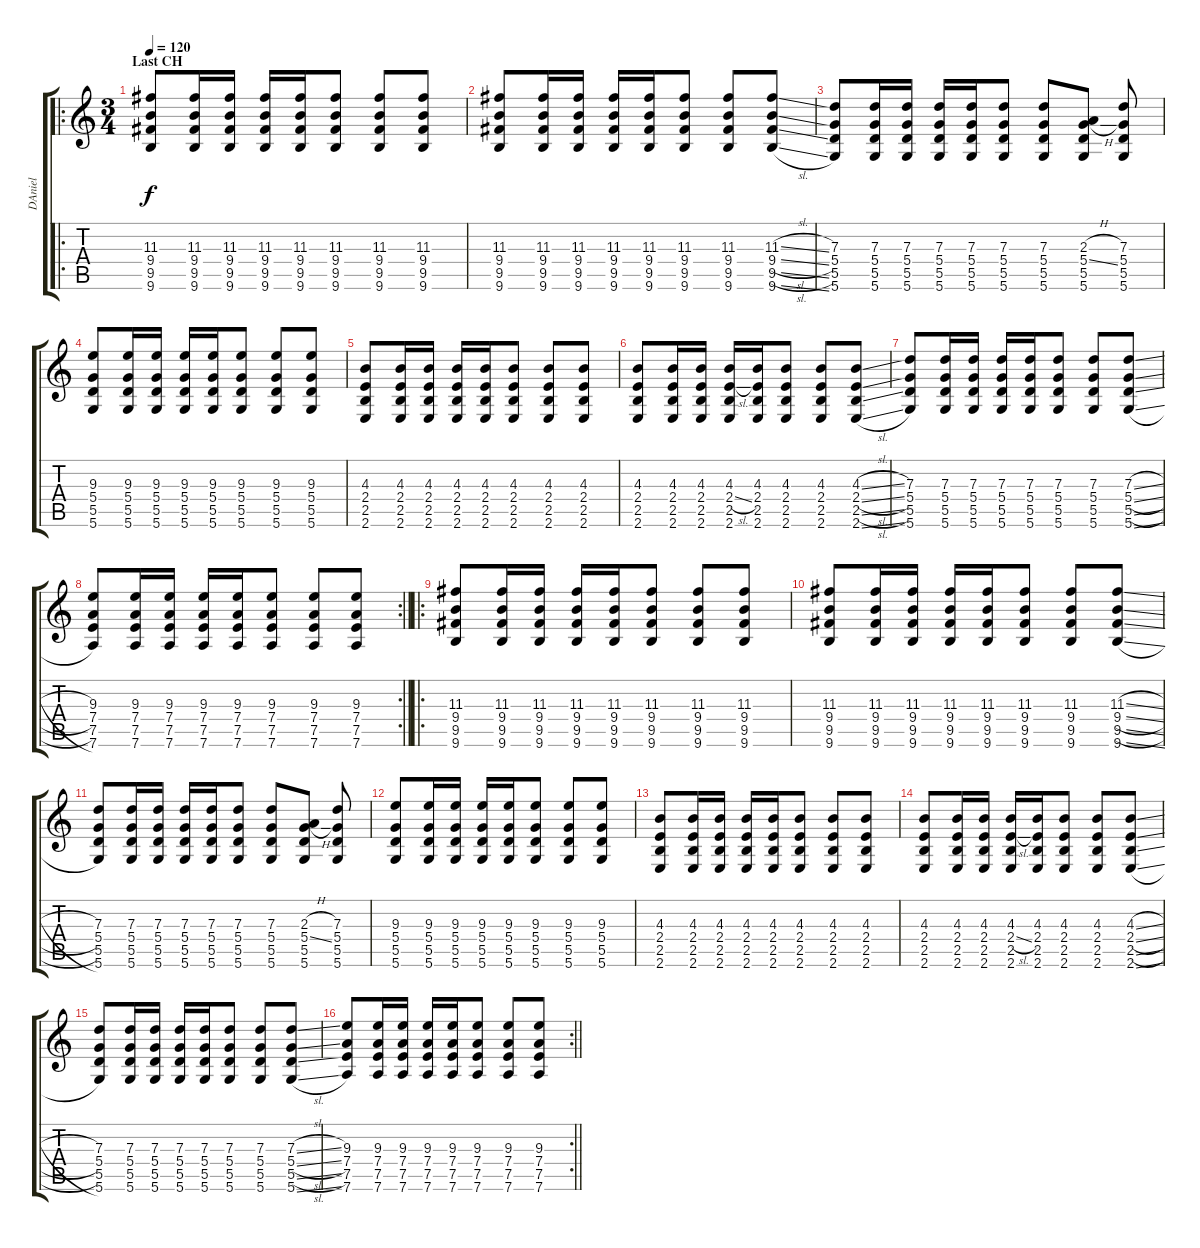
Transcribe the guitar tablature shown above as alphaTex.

\track ("DAniel" "DAniel") {instrument distortionguitar}
\staff {score tabs}
\tuning (E4 B3 G3 D3 A2 D2) {hide}
\ro
\ts (3 4)
\section ("" "Last CH")
\tempo 120
\clef g2
\ks c
(11.3 9.4 9.5 9.6).8{dy f} (11.3 9.4 9.5 9.6).16 (11.3 9.4 9.5 9.6).16 (11.3 9.4 9.5 9.6).16 (11.3 9.4 9.5 9.6).16 (11.3 9.4 9.5 9.6).8 (11.3 9.4 9.5 9.6).8 (11.3 9.4 9.5 9.6).8 |
(11.3 9.4 9.5 9.6).8 (11.3 9.4 9.5 9.6).16 (11.3 9.4 9.5 9.6).16 (11.3 9.4 9.5 9.6).16 (11.3 9.4 9.5 9.6).16 (11.3 9.4 9.5 9.6).8 (11.3 9.4 9.5 9.6).8 (11.3{sl} 9.4{sl} 9.5{sl} 9.6{sl}).8 |
(7.3 5.4 5.5 5.6).8 (7.3 5.4 5.5 5.6).16 (7.3 5.4 5.5 5.6).16 (7.3 5.4 5.5 5.6).16 (7.3 5.4 5.5 5.6).16 (7.3 5.4 5.5 5.6).8 (7.3 5.4 5.5 5.6).8 (2.3{h} 5.4{sl} 5.5 5.6).8 (7.3 5.4 5.5 5.6).8 |
(9.3 5.4 5.5 5.6).8 (9.3 5.4 5.5 5.6).16 (9.3 5.4 5.5 5.6).16 (9.3 5.4 5.5 5.6).16 (9.3 5.4 5.5 5.6).16 (9.3 5.4 5.5 5.6).8 (9.3 5.4 5.5 5.6).8 (9.3 5.4 5.5 5.6).8 |
(4.3 2.4 2.5 2.6).8 (4.3 2.4 2.5 2.6).16 (4.3 2.4 2.5 2.6).16 (4.3 2.4 2.5 2.6).16 (4.3 2.4 2.5 2.6).16 (4.3 2.4 2.5 2.6).8 (4.3 2.4 2.5 2.6).8 (4.3 2.4 2.5 2.6).8 |
(4.3 2.4 2.5 2.6).8 (4.3 2.4 2.5 2.6).16 (4.3 2.4 2.5 2.6).16 (4.3 2.4{sl} 2.5 2.6).16 (4.3 2.4 2.5 2.6).16 (4.3 2.4 2.5 2.6).8 (4.3 2.4 2.5 2.6).8 (4.3{sl} 2.4{sl} 2.5{sl} 2.6{sl}).8 |
(7.3 5.4 5.5 5.6).8 (7.3 5.4 5.5 5.6).16 (7.3 5.4 5.5 5.6).16 (7.3 5.4 5.5 5.6).16 (7.3 5.4 5.5 5.6).16 (7.3 5.4 5.5 5.6).8 (7.3 5.4 5.5 5.6).8 (7.3{sl} 5.4{sl} 5.5{sl} 5.6{sl}).8 |
\rc 2
\barLineRight lightlight
(9.3 7.4 7.5 7.6).8 (9.3 7.4 7.5 7.6).16 (9.3 7.4 7.5 7.6).16 (9.3 7.4 7.5 7.6).16 (9.3 7.4 7.5 7.6).16 (9.3 7.4 7.5 7.6).8 (9.3 7.4 7.5 7.6).8 (9.3 7.4 7.5 7.6).8 |
\ro
(11.3 9.4 9.5 9.6).8 (11.3 9.4 9.5 9.6).16 (11.3 9.4 9.5 9.6).16 (11.3 9.4 9.5 9.6).16 (11.3 9.4 9.5 9.6).16 (11.3 9.4 9.5 9.6).8 (11.3 9.4 9.5 9.6).8 (11.3 9.4 9.5 9.6).8 |
(11.3 9.4 9.5 9.6).8 (11.3 9.4 9.5 9.6).16 (11.3 9.4 9.5 9.6).16 (11.3 9.4 9.5 9.6).16 (11.3 9.4 9.5 9.6).16 (11.3 9.4 9.5 9.6).8 (11.3 9.4 9.5 9.6).8 (11.3{sl} 9.4{sl} 9.5{sl} 9.6{sl}).8 |
(7.3 5.4 5.5 5.6).8 (7.3 5.4 5.5 5.6).16 (7.3 5.4 5.5 5.6).16 (7.3 5.4 5.5 5.6).16 (7.3 5.4 5.5 5.6).16 (7.3 5.4 5.5 5.6).8 (7.3 5.4 5.5 5.6).8 (2.3{h} 5.4{sl} 5.5 5.6).8 (7.3 5.4 5.5 5.6).8 |
(9.3 5.4 5.5 5.6).8 (9.3 5.4 5.5 5.6).16 (9.3 5.4 5.5 5.6).16 (9.3 5.4 5.5 5.6).16 (9.3 5.4 5.5 5.6).16 (9.3 5.4 5.5 5.6).8 (9.3 5.4 5.5 5.6).8 (9.3 5.4 5.5 5.6).8 |
(4.3 2.4 2.5 2.6).8 (4.3 2.4 2.5 2.6).16 (4.3 2.4 2.5 2.6).16 (4.3 2.4 2.5 2.6).16 (4.3 2.4 2.5 2.6).16 (4.3 2.4 2.5 2.6).8 (4.3 2.4 2.5 2.6).8 (4.3 2.4 2.5 2.6).8 |
(4.3 2.4 2.5 2.6).8 (4.3 2.4 2.5 2.6).16 (4.3 2.4 2.5 2.6).16 (4.3 2.4{sl} 2.5 2.6).16 (4.3 2.4 2.5 2.6).16 (4.3 2.4 2.5 2.6).8 (4.3 2.4 2.5 2.6).8 (4.3{sl} 2.4{sl} 2.5{sl} 2.6{sl}).8 |
(7.3 5.4 5.5 5.6).8 (7.3 5.4 5.5 5.6).16 (7.3 5.4 5.5 5.6).16 (7.3 5.4 5.5 5.6).16 (7.3 5.4 5.5 5.6).16 (7.3 5.4 5.5 5.6).8 (7.3 5.4 5.5 5.6).8 (7.3{sl} 5.4{sl} 5.5{sl} 5.6{sl}).8 |
\rc 2
\barLineRight lightlight
(9.3 7.4 7.5 7.6).8 (9.3 7.4 7.5 7.6).16 (9.3 7.4 7.5 7.6).16 (9.3 7.4 7.5 7.6).16 (9.3 7.4 7.5 7.6).16 (9.3 7.4 7.5 7.6).8 (9.3 7.4 7.5 7.6).8 (9.3 7.4 7.5 7.6).8
